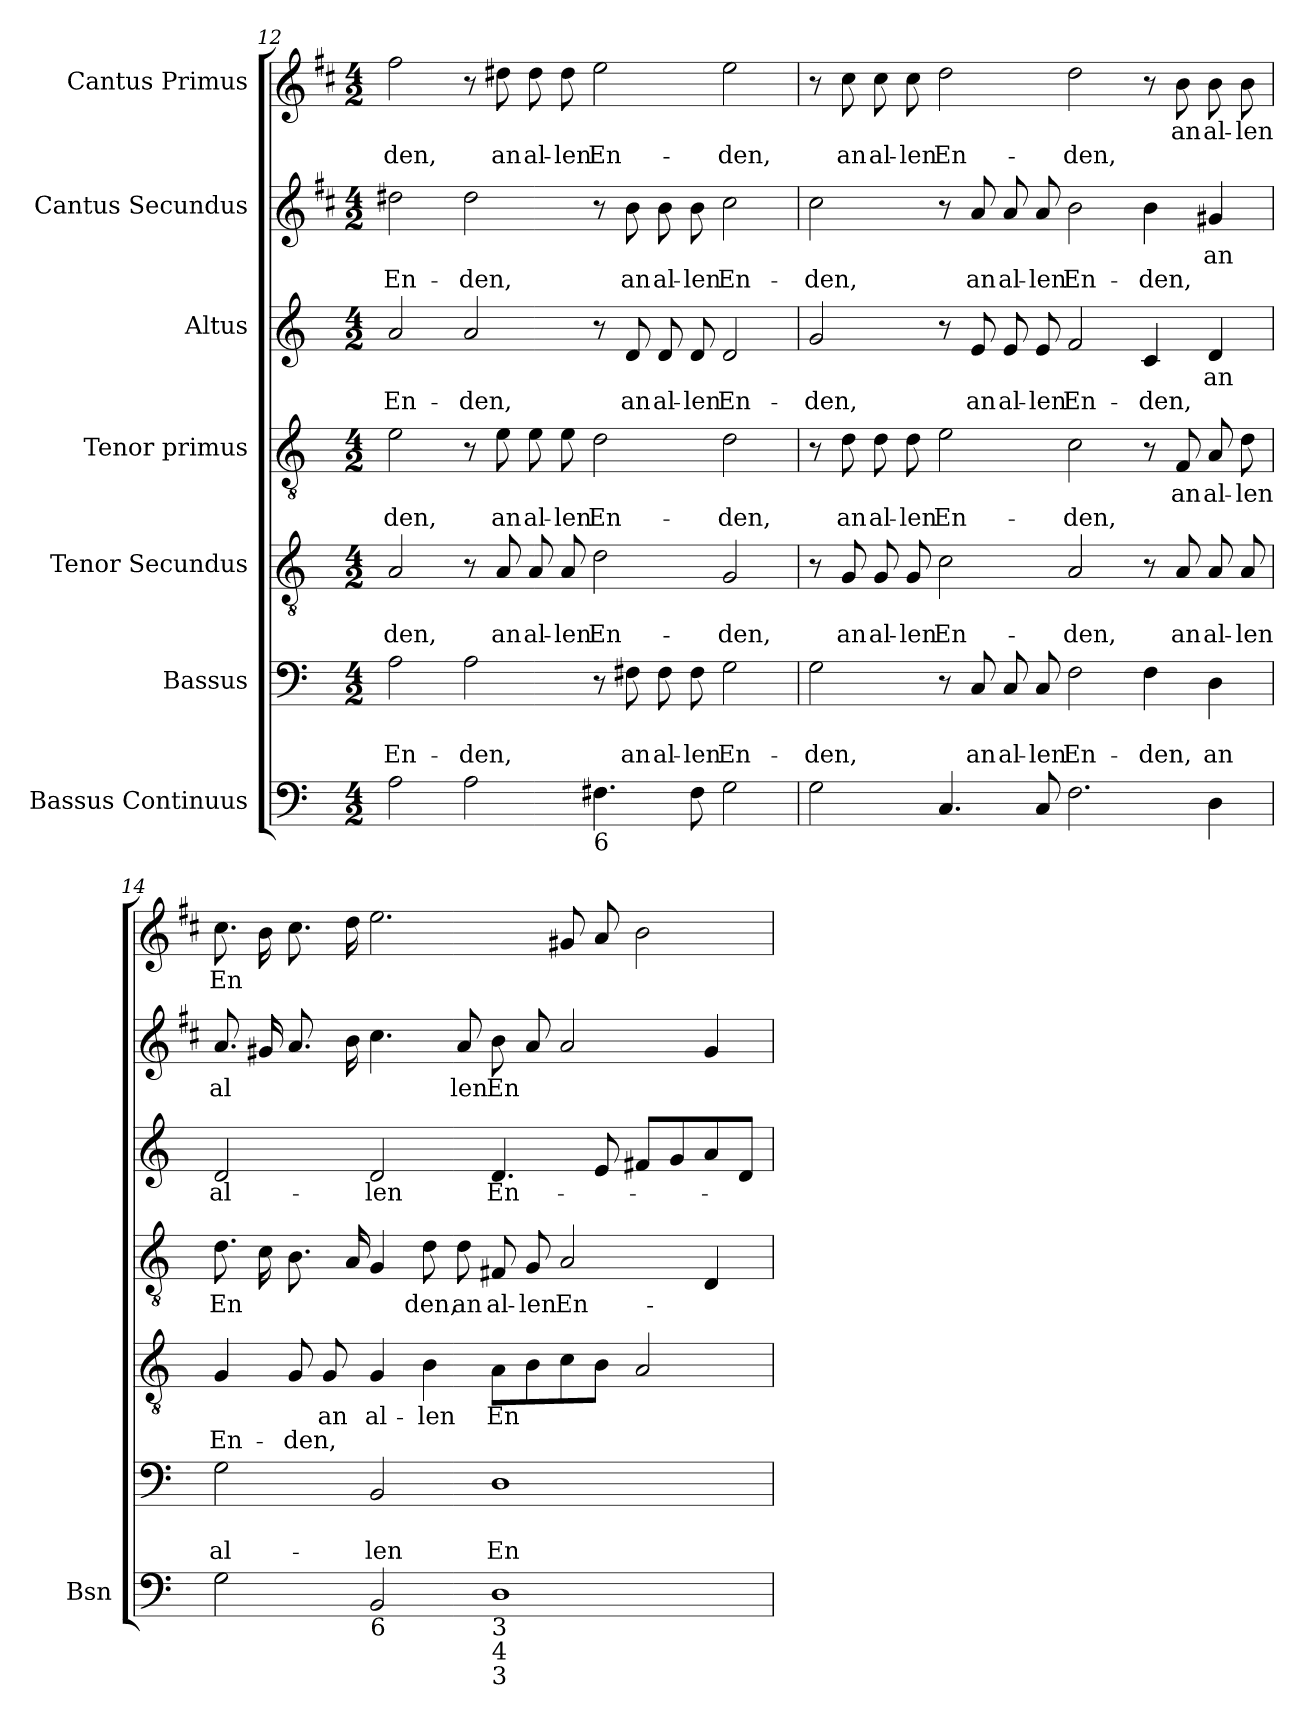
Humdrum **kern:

**kern	**kern	**text	**text	**kern	**text	**text	**kern	**text	**text	**kern	**text	**text	**kern	**text	**text	**kern	**text	**text
*part7	*part6	*part6	*part6	*part5	*part5	*part5	*part4	*part4	*part4	*part3	*part3	*part3	*part2	*part2	*part2	*part1	*part1	*part1
*staff7	*staff6	*staff6	*staff6	*staff5	*staff5	*staff5	*staff4	*staff4	*staff4	*staff3	*staff3	*staff3	*staff2	*staff2	*staff2	*staff1	*staff1	*staff1
*I"Bassus Continuus	*I"Bassus	*	*	*I"Tenor Secundus	*	*	*I"Tenor primus	*	*	*I"Altus	*	*	*I"Cantus Secundus	*	*	*I"Cantus Primus	*	*
*I'Bsn	*	*	*	*	*	*	*	*	*	*	*	*	*	*	*	*	*	*
!!LO:LB:g=z
*clefF4	*clefF4	*	*	*clefGv2	*	*	*clefGv2	*	*	*clefG2	*	*	*clefG2	*	*	*clefG2	*	*
*	*	*	*	*	*	*	*	*	*	*	*	*	*ITrd1c2	*	*	*ITrd1c2	*	*
*k[]	*k[]	*	*	*k[]	*	*	*k[]	*	*	*k[]	*	*	*k[]	*	*	*k[]	*	*
*C:	*C:	*	*	*C:	*	*	*C:	*	*	*C:	*	*	*C:	*	*	*C:	*	*
*M4/2	*M4/2	*	*	*M4/2	*	*	*M4/2	*	*	*M4/2	*	*	*M4/2	*	*	*M4/2	*	*
=12	=12	=12	=12	=12	=12	=12	=12	=12	=12	=12	=12	=12	=12	=12	=12	=12	=12	=12
!	!	!	!LO:LY:b	!	!	!LO:LY:b	!	!	!LO:LY:b	!	!	!LO:LY:b	!	!	!LO:LY:b	!	!	!LO:LY:b
2A	2A	.	En-	2A	.	-den,	2e	.	-den,	2a	.	En-	2cc#X	.	En-	2ee	.	-den,
!	!	!	!LO:LY:b	!	!	!	!	!	!	!	!	!LO:LY:b	!	!	!LO:LY:b	!	!	!
2A	2A	.	-den,	8r	.	.	8r	.	.	2a	.	-den,	2cc#	.	-den,	8r	.	.
!	!	!	!	!	!	!LO:LY:b	!	!	!LO:LY:b	!	!	!	!	!	!	!	!	!LO:LY:b
.	.	.	.	8A	.	an	8e	.	an	.	.	.	.	.	.	8cc#X	.	an
!	!	!	!	!	!	!LO:LY:b	!	!	!LO:LY:b	!	!	!	!	!	!	!	!	!LO:LY:b
.	.	.	.	8A	.	al-	8e	.	al-	.	.	.	.	.	.	8cc#	.	al-
!	!	!	!	!	!	!LO:LY:b	!	!	!LO:LY:b	!	!	!	!	!	!	!	!	!LO:LY:b
.	.	.	.	8A	.	-len	8e	.	-len	.	.	.	.	.	.	8cc#	.	-len
!LO:TX:b:t=6	!	!	!	!	!	!	!	!	!	!	!	!	!	!	!	!	!	!
!	!	!	!	!	!	!LO:LY:b	!	!	!LO:LY:b	!	!	!	!	!	!	!	!	!LO:LY:b
4.F#X	8r	.	.	2d	.	En-	2d	.	En-	8r	.	.	8r	.	.	2dd	.	En-
!	!	!	!LO:LY:b	!	!	!	!	!	!	!	!	!LO:LY:b	!	!	!LO:LY:b	!	!	!
.	8F#X	.	an	.	.	.	.	.	.	8d	.	an	8a	.	an	.	.	.
!	!	!	!LO:LY:b	!	!	!	!	!	!	!	!	!LO:LY:b	!	!	!LO:LY:b	!	!	!
.	8F#	.	al-	.	.	.	.	.	.	8d	.	al-	8a	.	al-	.	.	.
!	!	!	!LO:LY:b	!	!	!	!	!	!	!	!	!LO:LY:b	!	!	!LO:LY:b	!	!	!
8F#	8F#	.	-len	.	.	.	.	.	.	8d	.	-len	8a	.	-len	.	.	.
!	!	!	!LO:LY:b	!	!	!LO:LY:b	!	!	!LO:LY:b	!	!	!LO:LY:b	!	!	!LO:LY:b	!	!	!LO:LY:b
2G	2G	.	En-	2G	.	-den,	2d	.	-den,	2d	.	En-	2b	.	En-	2dd	.	-den,
=13	=13	=13	=13	=13	=13	=13	=13	=13	=13	=13	=13	=13	=13	=13	=13	=13	=13	=13
!	!	!	!LO:LY:b	!	!	!	!	!	!	!	!	!LO:LY:b	!	!	!LO:LY:b	!	!	!
2G	2G	.	-den,	8r	.	.	8r	.	.	2g	.	-den,	2b	.	-den,	8r	.	.
!	!	!	!	!	!	!LO:LY:b	!	!	!LO:LY:b	!	!	!	!	!	!	!	!	!LO:LY:b
.	.	.	.	8G	.	an	8d	.	an	.	.	.	.	.	.	8b	.	an
!	!	!	!	!	!	!LO:LY:b	!	!	!LO:LY:b	!	!	!	!	!	!	!	!	!LO:LY:b
.	.	.	.	8G	.	al-	8d	.	al-	.	.	.	.	.	.	8b	.	al-
!	!	!	!	!	!	!LO:LY:b	!	!	!LO:LY:b	!	!	!	!	!	!	!	!	!LO:LY:b
.	.	.	.	8G	.	-len	8d	.	-len	.	.	.	.	.	.	8b	.	-len
!	!	!	!	!	!	!LO:LY:b	!	!	!LO:LY:b	!	!	!	!	!	!	!	!	!LO:LY:b
4.C	8r	.	.	2c	.	En-	2e	.	En-	8r	.	.	8r	.	.	2cc	.	En-
!	!	!	!LO:LY:b	!	!	!	!	!	!	!	!	!LO:LY:b	!	!	!LO:LY:b	!	!	!
.	8C	.	an	.	.	.	.	.	.	8e	.	an	8g	.	an	.	.	.
!	!	!	!LO:LY:b	!	!	!	!	!	!	!	!	!LO:LY:b	!	!	!LO:LY:b	!	!	!
.	8C	.	al-	.	.	.	.	.	.	8e	.	al-	8g	.	al-	.	.	.
!	!	!	!LO:LY:b	!	!	!	!	!	!	!	!	!LO:LY:b	!	!	!LO:LY:b	!	!	!
8C	8C	.	-len	.	.	.	.	.	.	8e	.	-len	8g	.	-len	.	.	.
!	!	!	!LO:LY:b	!	!	!LO:LY:b	!	!	!LO:LY:b	!	!	!LO:LY:b	!	!	!LO:LY:b	!	!	!LO:LY:b
2.F	2F	.	En-	2A	.	-den,	2c	.	-den,	2f	.	En-	2a	.	En-	2cc	.	-den,
!	!	!	!LO:LY:b	!	!	!	!	!	!	!	!	!LO:LY:b	!	!	!LO:LY:b	!	!	!
.	4F	.	-den,	8r	.	.	8r	.	.	4c	.	-den,	4a	.	-den,	8r	.	.
!	!	!	!	!	!	!LO:LY:b	!	!LO:LY:b	!	!	!	!	!	!	!	!	!LO:LY:b	!
.	.	.	.	8A	.	an	8F	an	.	.	.	.	.	.	.	8a	an	.
!	!	!	!LO:LY:b	!	!	!LO:LY:b	!	!LO:LY:b	!	!	!LO:LY:b	!	!	!LO:LY:b	!	!	!LO:LY:b	!
4D	4D	.	an	8A	.	al-	8A	al-	.	4d	an	.	4f#X	an	.	8a	al-	.
!	!	!	!	!	!	!LO:LY:b	!	!LO:LY:b	!	!	!	!	!	!	!	!	!LO:LY:b	!
.	.	.	.	8A	.	-len	8d	-len	.	.	.	.	.	.	.	8a	-len	.
=14	=14	=14	=14	=14	=14	=14	=14	=14	=14	=14	=14	=14	=14	=14	=14	=14	=14	=14
!	!	!	!LO:LY:b	!	!	!LO:LY:b	!	!LO:LY:b	!	!	!LO:LY:b	!	!	!LO:LY:b	!	!	!LO:LY:b	!
2G	2G	.	al-	4G	.	En-	8.dL	En	.	2d	al-	.	8.gL	al	.	8.bL	En	.
.	.	.	.	.	.	.	16cL	.	.	.	.	.	16f#XL	.	.	16aL	.	.
!	!	!	!	!	!	!LO:LY:b	!	!	!	!	!	!	!	!	!	!	!	!
.	.	.	.	8G	.	-den,	8.B	.	.	.	.	.	8.g	.	.	8.b	.	.
!	!	!	!	!	!LO:LY:b	!	!	!	!	!	!	!	!	!	!	!	!	!
.	.	.	.	8G	an	.	.	.	.	.	.	.	.	.	.	.	.	.
.	.	.	.	.	.	.	16AJ	.	.	.	.	.	16aJ	.	.	16ccJ	.	.
!LO:TX:b:t=6	!	!	!	!	!	!	!	!	!	!	!	!	!	!	!	!	!	!
!	!	!	!LO:LY:b	!	!LO:LY:b	!	!	!	!	!	!LO:LY:b	!	!	!	!	!	!	!
2BB	2BB	.	-len	4G	al-	.	4G	.	.	2d	-len	.	4.b	.	.	2.dd	.	.
!	!	!	!	!	!LO:LY:b	!	!	!LO:LY:b	!	!	!	!	!	!	!	!	!	!
.	.	.	.	4B	-len	.	8d	den,	.	.	.	.	.	.	.	.	.	.
!	!	!	!	!	!	!	!	!LO:LY:b	!	!	!	!	!	!LO:LY:b	!	!	!	!
.	.	.	.	.	.	.	8d	an	.	.	.	.	8g	len	.	.	.	.
!LO:TX:b:t=3	!	!	!	!	!	!	!	!	!	!	!	!	!	!	!	!	!	!
!LO:TX:b:t=4	!	!	!	!	!	!	!	!	!	!	!	!	!	!	!	!	!	!
!LO:TX:b:t=3	!	!	!	!	!	!	!	!	!	!	!	!	!	!	!	!	!	!
!	!	!	!LO:LY:b	!	!LO:LY:b	!	!	!LO:LY:b	!	!	!LO:LY:b	!	!	!LO:LY:b	!	!	!	!
1D	1D	.	En-	8AL	En	.	8F#X	al-	.	4.d	En-	.	8aL	En	.	.	.	.
!	!	!	!	!	!	!	!	!LO:LY:b	!	!	!	!	!	!	!	!	!	!
.	.	.	.	8B	.	.	8G	-len	.	.	.	.	8gJ	.	.	.	.	.
!	!	!	!	!	!	!	!	!LO:LY:b	!	!	!	!	!	!	!	!	!	!
.	.	.	.	8c	.	.	2A	En-	.	.	.	.	2g	.	.	8f#XL	.	.
.	.	.	.	8BJ	.	.	.	.	.	8e	.	.	.	.	.	8gJ	.	.
.	.	.	.	2A	.	.	.	.	.	8f#XL	.	.	.	.	.	2a	.	.
.	.	.	.	.	.	.	.	.	.	8g	.	.	.	.	.	.	.	.
.	.	.	.	.	.	.	4D	.	.	8a	.	.	4f#	.	.	.	.	.
.	.	.	.	.	.	.	.	.	.	8dJ	.	.	.	.	.	.	.	.
=	=	=	=	=	=	=	=	=	=	=	=	=	=	=	=	=	=	=
*-	*-	*-	*-	*-	*-	*-	*-	*-	*-	*-	*-	*-	*-	*-	*-	*-	*-	*-
